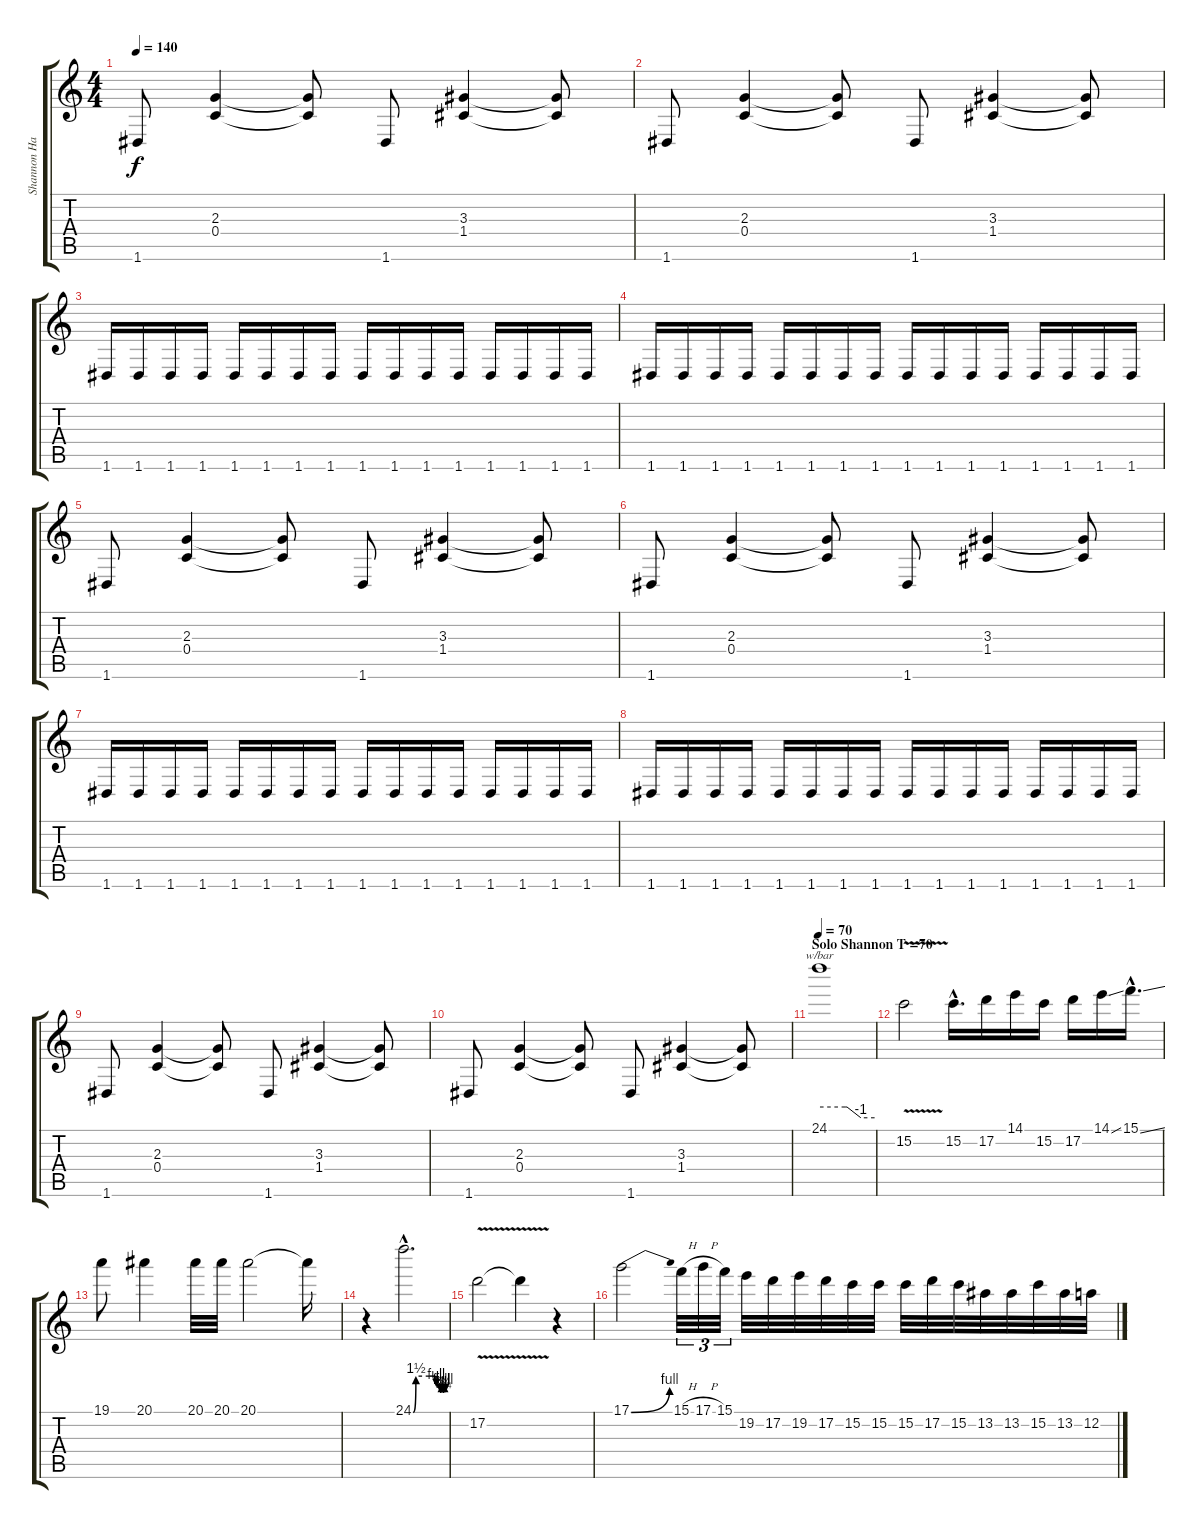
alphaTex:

\track ("Shannon Hamm" "Shannon Ha") {instrument distortionguitar}
\staff {score tabs}
\tuning (D4 A3 F3 C3 G2 D2) {hide}
\ts (4 4)
\tempo 140
\clef g2
\ks c
1.6.8{dy f} (2.3 0.4).4 (2.3{t} 0.4{t}).8 1.6.8 (3.3 1.4).4 (3.3{t} 1.4{t}).8 |
1.6.8 (2.3 0.4).4 (2.3{t} 0.4{t}).8 1.6.8 (3.3 1.4).4 (3.3{t} 1.4{t}).8 |
1.6.16 1.6.16 1.6.16 1.6.16 1.6.16 1.6.16 1.6.16 1.6.16 1.6.16 1.6.16 1.6.16 1.6.16 1.6.16 1.6.16 1.6.16 1.6.16 |
1.6.16 1.6.16 1.6.16 1.6.16 1.6.16 1.6.16 1.6.16 1.6.16 1.6.16 1.6.16 1.6.16 1.6.16 1.6.16 1.6.16 1.6.16 1.6.16 |
1.6.8 (2.3 0.4).4 (2.3{t} 0.4{t}).8 1.6.8 (3.3 1.4).4 (3.3{t} 1.4{t}).8 |
1.6.8 (2.3 0.4).4 (2.3{t} 0.4{t}).8 1.6.8 (3.3 1.4).4 (3.3{t} 1.4{t}).8 |
1.6.16 1.6.16 1.6.16 1.6.16 1.6.16 1.6.16 1.6.16 1.6.16 1.6.16 1.6.16 1.6.16 1.6.16 1.6.16 1.6.16 1.6.16 1.6.16 |
1.6.16 1.6.16 1.6.16 1.6.16 1.6.16 1.6.16 1.6.16 1.6.16 1.6.16 1.6.16 1.6.16 1.6.16 1.6.16 1.6.16 1.6.16 1.6.16 |
1.6.8 (2.3 0.4).4 (2.3{t} 0.4{t}).8 1.6.8 (3.3 1.4).4 (3.3{t} 1.4{t}).8 |
1.6.8 (2.3 0.4).4 (2.3{t} 0.4{t}).8 1.6.8 (3.3 1.4).4 (3.3{t} 1.4{t}).8 |
\section ("" "Solo Shannon T =70")
\tempo 70
24.1.1{tbe (custom default 0 0 28 0 30 0 45 -4 60 -4)} |
15.2{v}.2 15.2{hac}.16{d} 17.2.16 14.1.16 15.2.16 17.2.16 14.1{ss}.16 15.1{ss hac}.16{d} |
19.1.8 20.1.4 20.1.32 20.1.32 20.1.2 20.1{t}.16 |
r.4 24.1{be (custom 0 0 5 6 30 6 40 6 43 4 45 4 48 4 50 3 53 4 55 3 58 4 60 3) hac}.2{d} |
17.2{v}.2 17.2{t}.4 r.4 |
17.1{be (bend 0 0 60 4)}.2 15.1{h}.32{tu (3 2)} 17.1{h}.32{tu (3 2)} 15.1.32{tu (3 2)} 19.2.32 17.2.32 19.2.32 17.2.32 15.2.32 15.2.32 15.2.32 17.2.32 15.2.32 13.2.32 13.2.32 15.2.32 13.2.32 12.2.32
